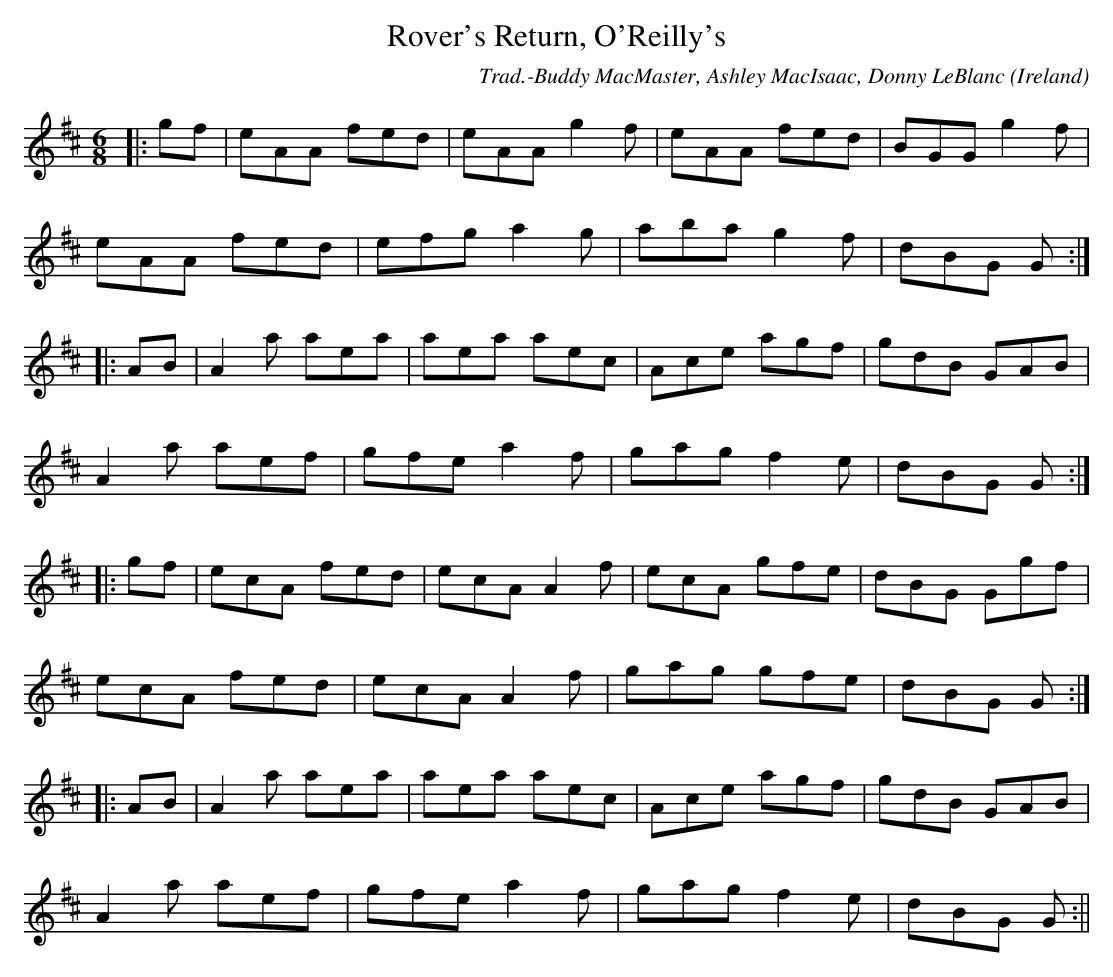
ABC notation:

X:1
T:Rover's Return, O'Reilly's
O:Ireland
M:6/8
C:Trad.-Buddy MacMaster, Ashley MacIsaac, Donny LeBlanc
K:D
|:gf|eAA fed|eAA g2 f|eAA fed|BGG g2 f|
eAA fed|efg a2 g|aba g2 f|dBG G:|
|:AB|A2 a aea|aea aec|Ace agf|gdB GAB|
A2 a aef|gfe a2 f|gag f2 e|dBG G:|
|:gf|ecA fed|ecA A2 f|ecA gfe|dBG Ggf|
ecA fed|ecA A2 f|gag gfe|dBG G:|
|:AB|A2 a aea|aea aec|Ace agf|gdB GAB|
A2 a aef|gfe a2 f|gag f2 e|dBG G:||
